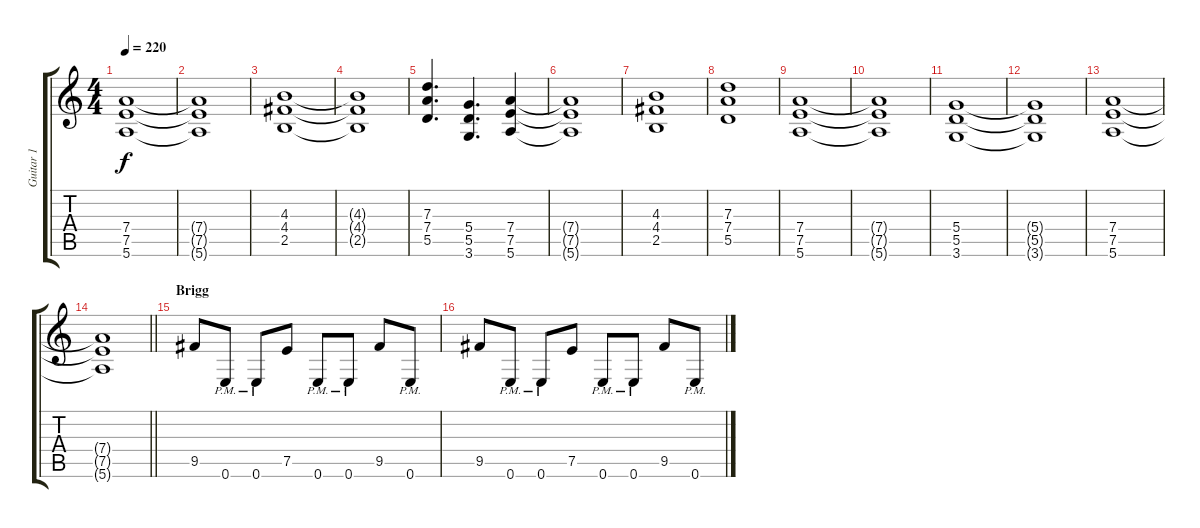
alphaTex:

\track ("Guitar 1" "Guitar 1") {instrument overdrivenguitar}
\staff {score tabs}
\tuning (E4 B3 G3 D3 A2 E2) {hide}
\ts (4 4)
\tempo 220
\clef g2
\ks c
(7.4 7.5 5.6).1{dy f} |
(7.4{t} 7.5{t} 5.6{t}).1 |
(4.3 4.4 2.5).1 |
(4.3{t} 4.4{t} 2.5{t}).1 |
(7.3 7.4 5.5).4{d} (5.4 5.5 3.6).4{d} (7.4 7.5 5.6).4 |
(7.4{t} 7.5{t} 5.6{t}).1 |
(4.3 4.4 2.5).1 |
(7.3 7.4 5.5).1 |
(7.4 7.5 5.6).1 |
(7.4{t} 7.5{t} 5.6{t}).1 |
(5.4 5.5 3.6).1 |
(5.4{t} 5.5{t} 3.6{t}).1 |
(7.4 7.5 5.6).1 |
\barLineRight lightlight
(7.4{t} 7.5{t} 5.6{t}).1 |
\section ("" "Brigg")
9.5.8 0.6{pm}.8 0.6{pm}.8 7.5.8 0.6{pm}.8 0.6{pm}.8 9.5.8 0.6{pm}.8 |
9.5.8 0.6{pm}.8 0.6{pm}.8 7.5.8 0.6{pm}.8 0.6{pm}.8 9.5.8 0.6{pm}.8
